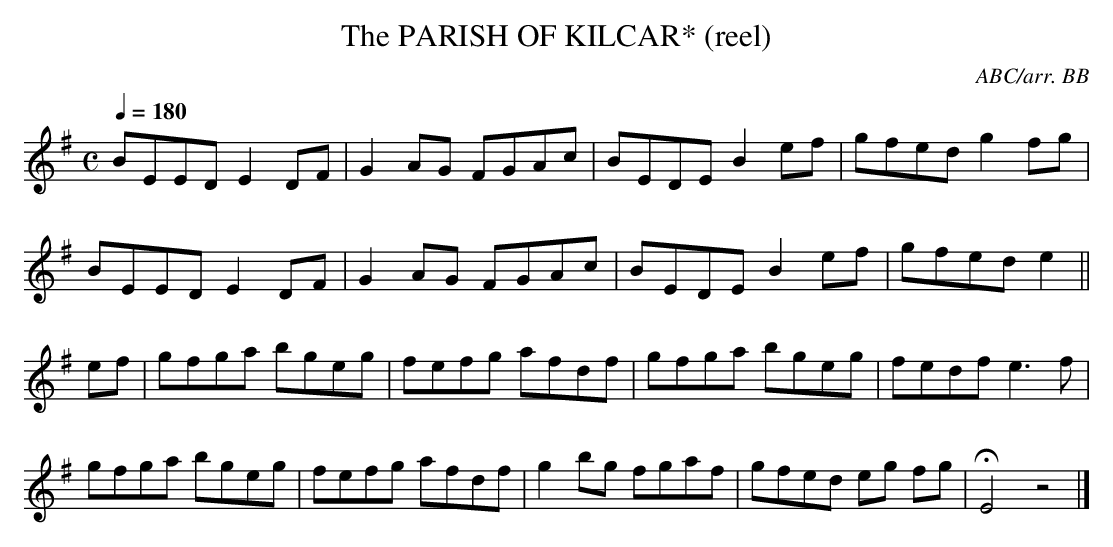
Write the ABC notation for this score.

X:1
T:PARISH OF KILCAR* (reel), The
C:ABC/arr. BB
Q:1/4=180
L:1/8
M:C
K:Em
BEED E2DF|G2AG FGAc|BEDE B2ef|gfed g2fg|
BEED E2DF|G2AG FGAc|BEDE B2ef|gfed e2||
ef|gfga bgeg|fefg afdf|gfga bgeg|fedf e3f|
gfga bgeg|fefg afdf|g2bg fgaf|gfed eg fg|HE4z4|]
